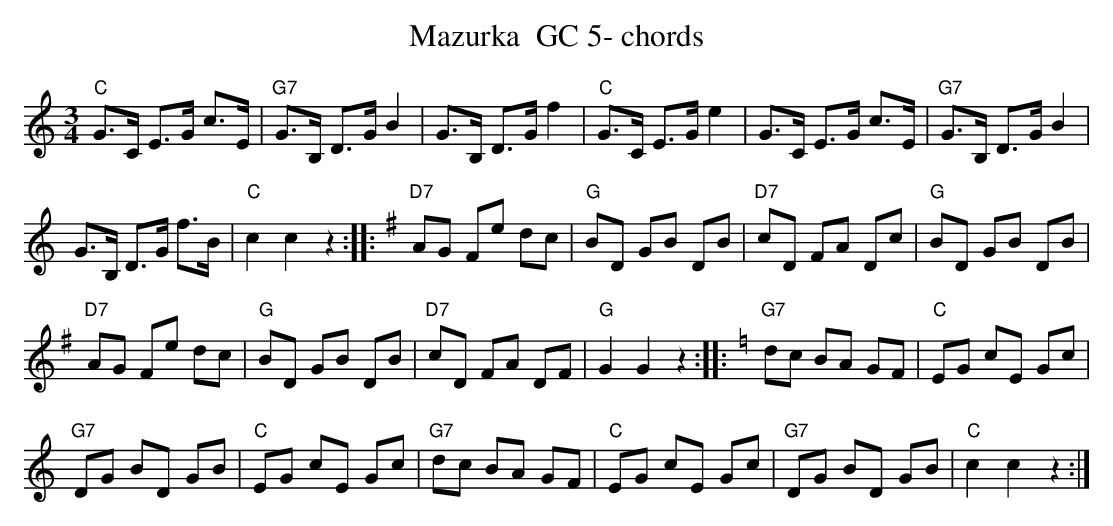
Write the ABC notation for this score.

X:1
T:Mazurka  GC 5- chords
M:3/4
L:1/8
K:Cmaj%%MIDI gchordon
"C"G>C E>G c>E | "G7"G>B, D>GB2 | G>B, D>Gf2 | "C"G>C E>Ge2 | G>C E>G c>E | "G7"G>B, D>GB2 |
G>B, D>G f>B | "C"c2c2z2 :: [K:Gmaj] "D7"AG Fe dc | "G"BD GB DB | "D7"cD FA Dc | "G"BD GB DB |
"D7"AG Fe dc | "G"BD GB DB | "D7"cD FA DF | "G"G2G2z2 :: [K:Cmaj] "G7"dc BA GF | "C"EG cE Gc |
"G7"DG BD GB | "C"EG cE Gc | "G7"dc BA GF | "C"EG cE Gc | "G7"DG BD GB | "C"c2c2z2 :|
